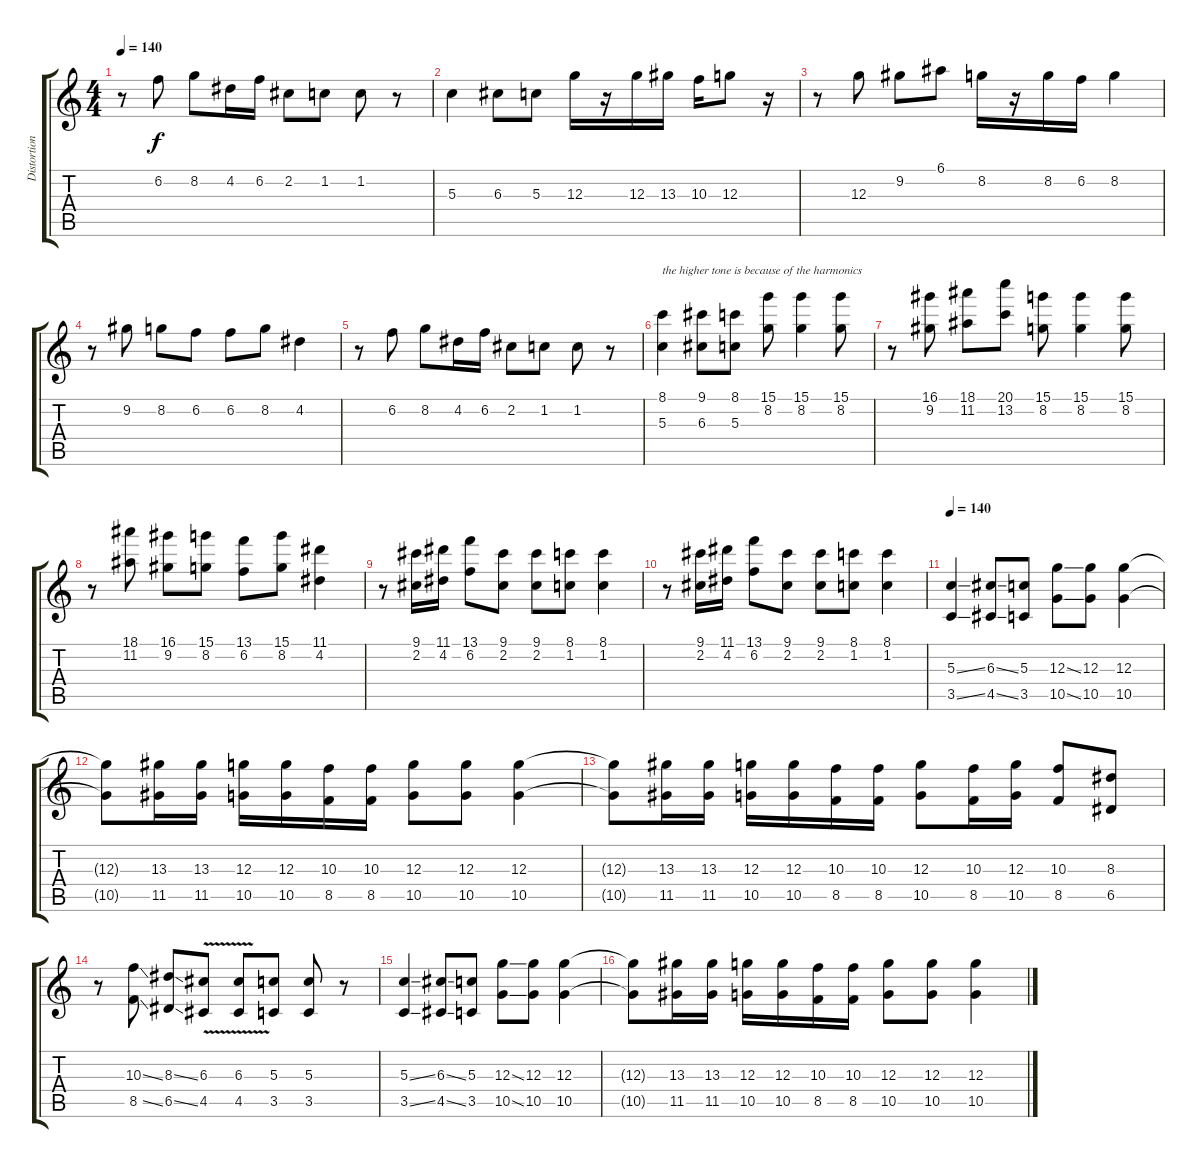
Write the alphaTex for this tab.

\track ("Distortion guitar" "Distortion") {instrument distortionguitar}
\staff {score tabs}
\tuning (E4 B3 G3 D3 A2 E2) {hide}
\ts (4 4)
\tempo 140
\clef g2
\ks c
r.8{dy f} 6.2.8 8.2.8 4.2.16 6.2.16 2.2.8 1.2.8 1.2.8 r.8 |
5.3.4 6.3.8 5.3.8 12.3.16 r.16 12.3.16 13.3.16 10.3.16 12.3.8 r.16 |
r.8 12.3.8 9.2.8 6.1.8 8.2.16 r.16 8.2.16 6.2.16 8.2.4 |
r.8 9.2.8 8.2.8 6.2.8 6.2.8 8.2.8 4.2.4 |
r.8 6.2.8 8.2.8 4.2.16 6.2.16 2.2.8 1.2.8 1.2.8 r.8 |
(8.1 5.3).4{txt "the higher tone is because of the harmonics"} (9.1 6.3).8 (8.1 5.3).8 (15.1 8.2).8 (15.1 8.2).4 (15.1 8.2).8 |
r.8 (16.1 9.2).8 (18.1 11.2).8 (20.1 13.2).8 (15.1 8.2).8 (15.1 8.2).4 (15.1 8.2).8 |
r.8 (18.1 11.2).8 (16.1 9.2).8 (15.1 8.2).8 (13.1 6.2).8 (15.1 8.2).8 (11.1 4.2).4 |
r.8 (9.1 2.2).16 (11.1 4.2).16 (13.1 6.2).8 (9.1 2.2).8 (9.1 2.2).8 (8.1 1.2).8 (8.1 1.2).4 |
r.8 (9.1 2.2).16 (11.1 4.2).16 (13.1 6.2).8 (9.1 2.2).8 (9.1 2.2).8 (8.1 1.2).8 (8.1 1.2).4 |
\tempo 140
(5.3{ss} 3.5{ss}).4 (6.3{ss} 4.5{ss}).8 (5.3 3.5).8 (12.3{ss} 10.5{ss}).8 (12.3 10.5).8 (12.3 10.5).4 |
(12.3{t} 10.5{t}).8 (13.3 11.5).16 (13.3 11.5).16 (12.3 10.5).16 (12.3 10.5).16 (10.3 8.5).16 (10.3 8.5).16 (12.3 10.5).8 (12.3 10.5).8 (12.3 10.5).4 |
(12.3{t} 10.5{t}).8 (13.3 11.5).16 (13.3 11.5).16 (12.3 10.5).16 (12.3 10.5).16 (10.3 8.5).16 (10.3 8.5).16 (12.3 10.5).8 (10.3 8.5).16 (12.3 10.5).16 (10.3 8.5).8 (8.3 6.5).8 |
r.8 (10.3{ss} 8.5{ss}).8 (8.3{ss} 6.5{ss}).8 (6.3{v} 4.5).8 (6.3{v} 4.5).8 (5.3 3.5).8 (5.3 3.5).8 r.8 |
(5.3{ss} 3.5{ss}).4 (6.3{ss} 4.5{ss}).8 (5.3 3.5).8 (12.3{ss} 10.5{ss}).8 (12.3 10.5).8 (12.3 10.5).4 |
(12.3{t} 10.5{t}).8 (13.3 11.5).16 (13.3 11.5).16 (12.3 10.5).16 (12.3 10.5).16 (10.3 8.5).16 (10.3 8.5).16 (12.3 10.5).8 (12.3 10.5).8 (12.3 10.5).4
